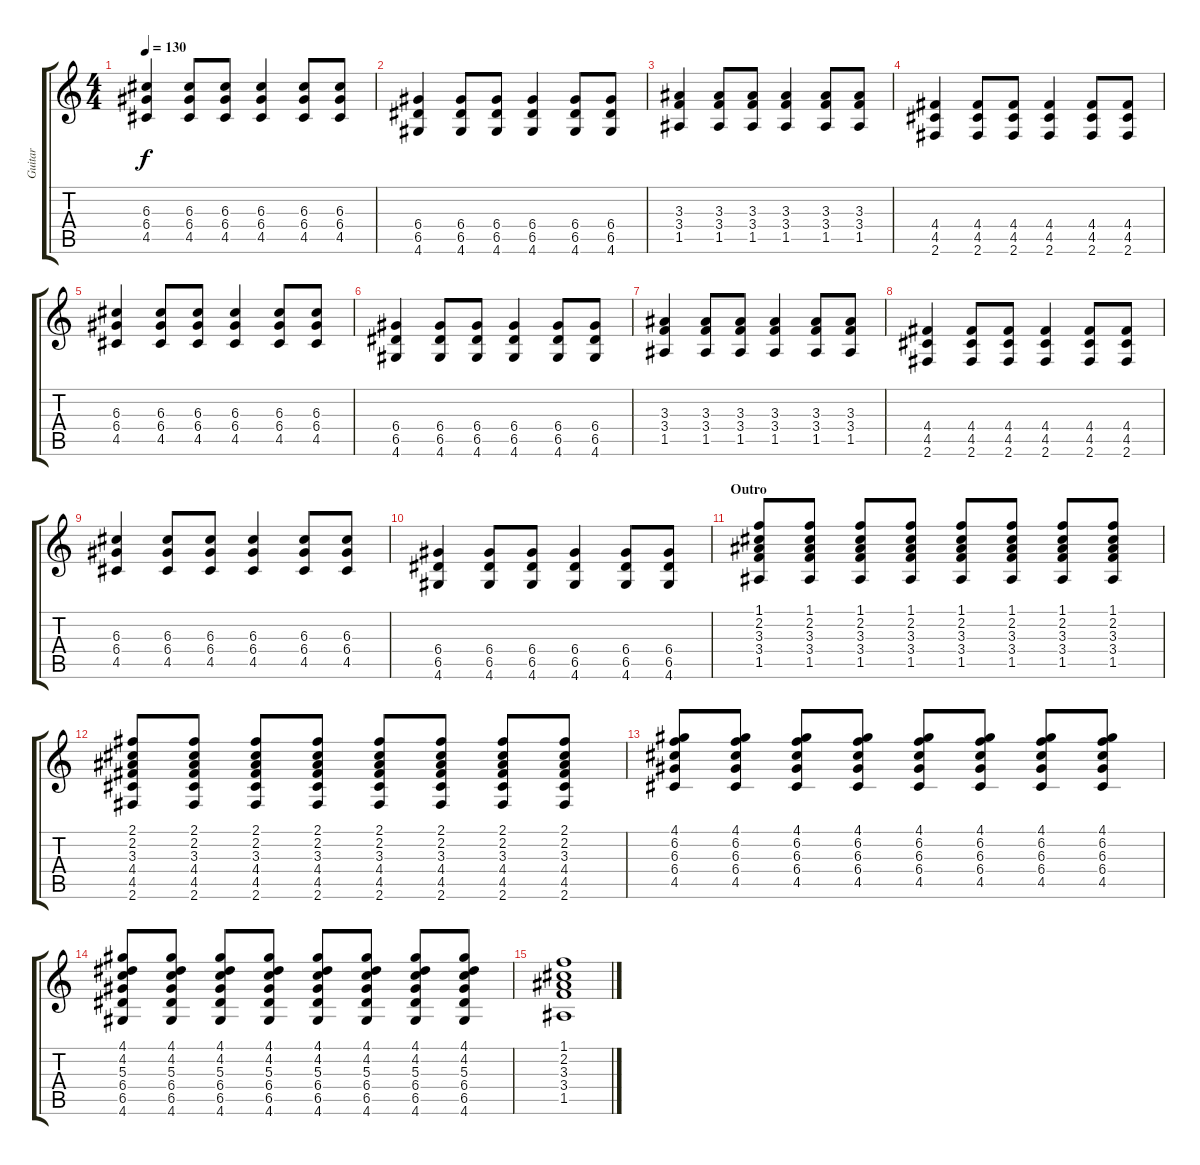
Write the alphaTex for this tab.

\track ("Guitar" "Guitar") {instrument electricguitarclean}
\staff {score tabs}
\tuning (E4 B3 G3 D3 A2 E2) {hide}
\ts (4 4)
\tempo 130
\clef g2
\ks c
(6.3 6.4 4.5).4{dy f} (6.3 6.4 4.5).8 (6.3 6.4 4.5).8 (6.3 6.4 4.5).4 (6.3 6.4 4.5).8 (6.3 6.4 4.5).8 |
(6.4 6.5 4.6).4 (6.4 6.5 4.6).8 (6.4 6.5 4.6).8 (6.4 6.5 4.6).4 (6.4 6.5 4.6).8 (6.4 6.5 4.6).8 |
(3.3 3.4 1.5).4{volume 13} (3.3 3.4 1.5).8 (3.3 3.4 1.5).8 (3.3 3.4 1.5).4 (3.3 3.4 1.5).8 (3.3 3.4 1.5).8 |
(4.4 4.5 2.6).4 (4.4 4.5 2.6).8 (4.4 4.5 2.6).8 (4.4 4.5 2.6).4 (4.4 4.5 2.6).8 (4.4 4.5 2.6).8 |
(6.3 6.4 4.5).4 (6.3 6.4 4.5).8 (6.3 6.4 4.5).8 (6.3 6.4 4.5).4 (6.3 6.4 4.5).8 (6.3 6.4 4.5).8 |
(6.4 6.5 4.6).4 (6.4 6.5 4.6).8 (6.4 6.5 4.6).8 (6.4 6.5 4.6).4 (6.4 6.5 4.6).8 (6.4 6.5 4.6).8 |
(3.3 3.4 1.5).4 (3.3 3.4 1.5).8 (3.3 3.4 1.5).8 (3.3 3.4 1.5).4 (3.3 3.4 1.5).8 (3.3 3.4 1.5).8 |
(4.4 4.5 2.6).4 (4.4 4.5 2.6).8 (4.4 4.5 2.6).8 (4.4 4.5 2.6).4 (4.4 4.5 2.6).8 (4.4 4.5 2.6).8 |
(6.3 6.4 4.5).4 (6.3 6.4 4.5).8 (6.3 6.4 4.5).8 (6.3 6.4 4.5).4 (6.3 6.4 4.5).8 (6.3 6.4 4.5).8 |
(6.4 6.5 4.6).4 (6.4 6.5 4.6).8 (6.4 6.5 4.6).8 (6.4 6.5 4.6).4 (6.4 6.5 4.6).8 (6.4 6.5 4.6).8 |
\section ("" "Outro")
(1.1 2.2 3.3 3.4 1.5).8{instrument acousticguitarsteel} (1.1 2.2 3.3 3.4 1.5).8 (1.1 2.2 3.3 3.4 1.5).8 (1.1 2.2 3.3 3.4 1.5).8 (1.1 2.2 3.3 3.4 1.5).8 (1.1 2.2 3.3 3.4 1.5).8 (1.1 2.2 3.3 3.4 1.5).8 (1.1 2.2 3.3 3.4 1.5).8 |
(2.1 2.2 3.3 4.4 4.5 2.6).8 (2.1 2.2 3.3 4.4 4.5 2.6).8 (2.1 2.2 3.3 4.4 4.5 2.6).8 (2.1 2.2 3.3 4.4 4.5 2.6).8 (2.1 2.2 3.3 4.4 4.5 2.6).8 (2.1 2.2 3.3 4.4 4.5 2.6).8 (2.1 2.2 3.3 4.4 4.5 2.6).8 (2.1 2.2 3.3 4.4 4.5 2.6).8 |
(4.1 6.2 6.3 6.4 4.5).8 (4.1 6.2 6.3 6.4 4.5).8 (4.1 6.2 6.3 6.4 4.5).8 (4.1 6.2 6.3 6.4 4.5).8 (4.1 6.2 6.3 6.4 4.5).8 (4.1 6.2 6.3 6.4 4.5).8 (4.1 6.2 6.3 6.4 4.5).8 (4.1 6.2 6.3 6.4 4.5).8 |
(4.1 4.2 5.3 6.4 6.5 4.6).8 (4.1 4.2 5.3 6.4 6.5 4.6).8 (4.1 4.2 5.3 6.4 6.5 4.6).8 (4.1 4.2 5.3 6.4 6.5 4.6).8 (4.1 4.2 5.3 6.4 6.5 4.6).8 (4.1 4.2 5.3 6.4 6.5 4.6).8 (4.1 4.2 5.3 6.4 6.5 4.6).8 (4.1 4.2 5.3 6.4 6.5 4.6).8 |
(1.1 2.2 3.3 3.4 1.5).1
